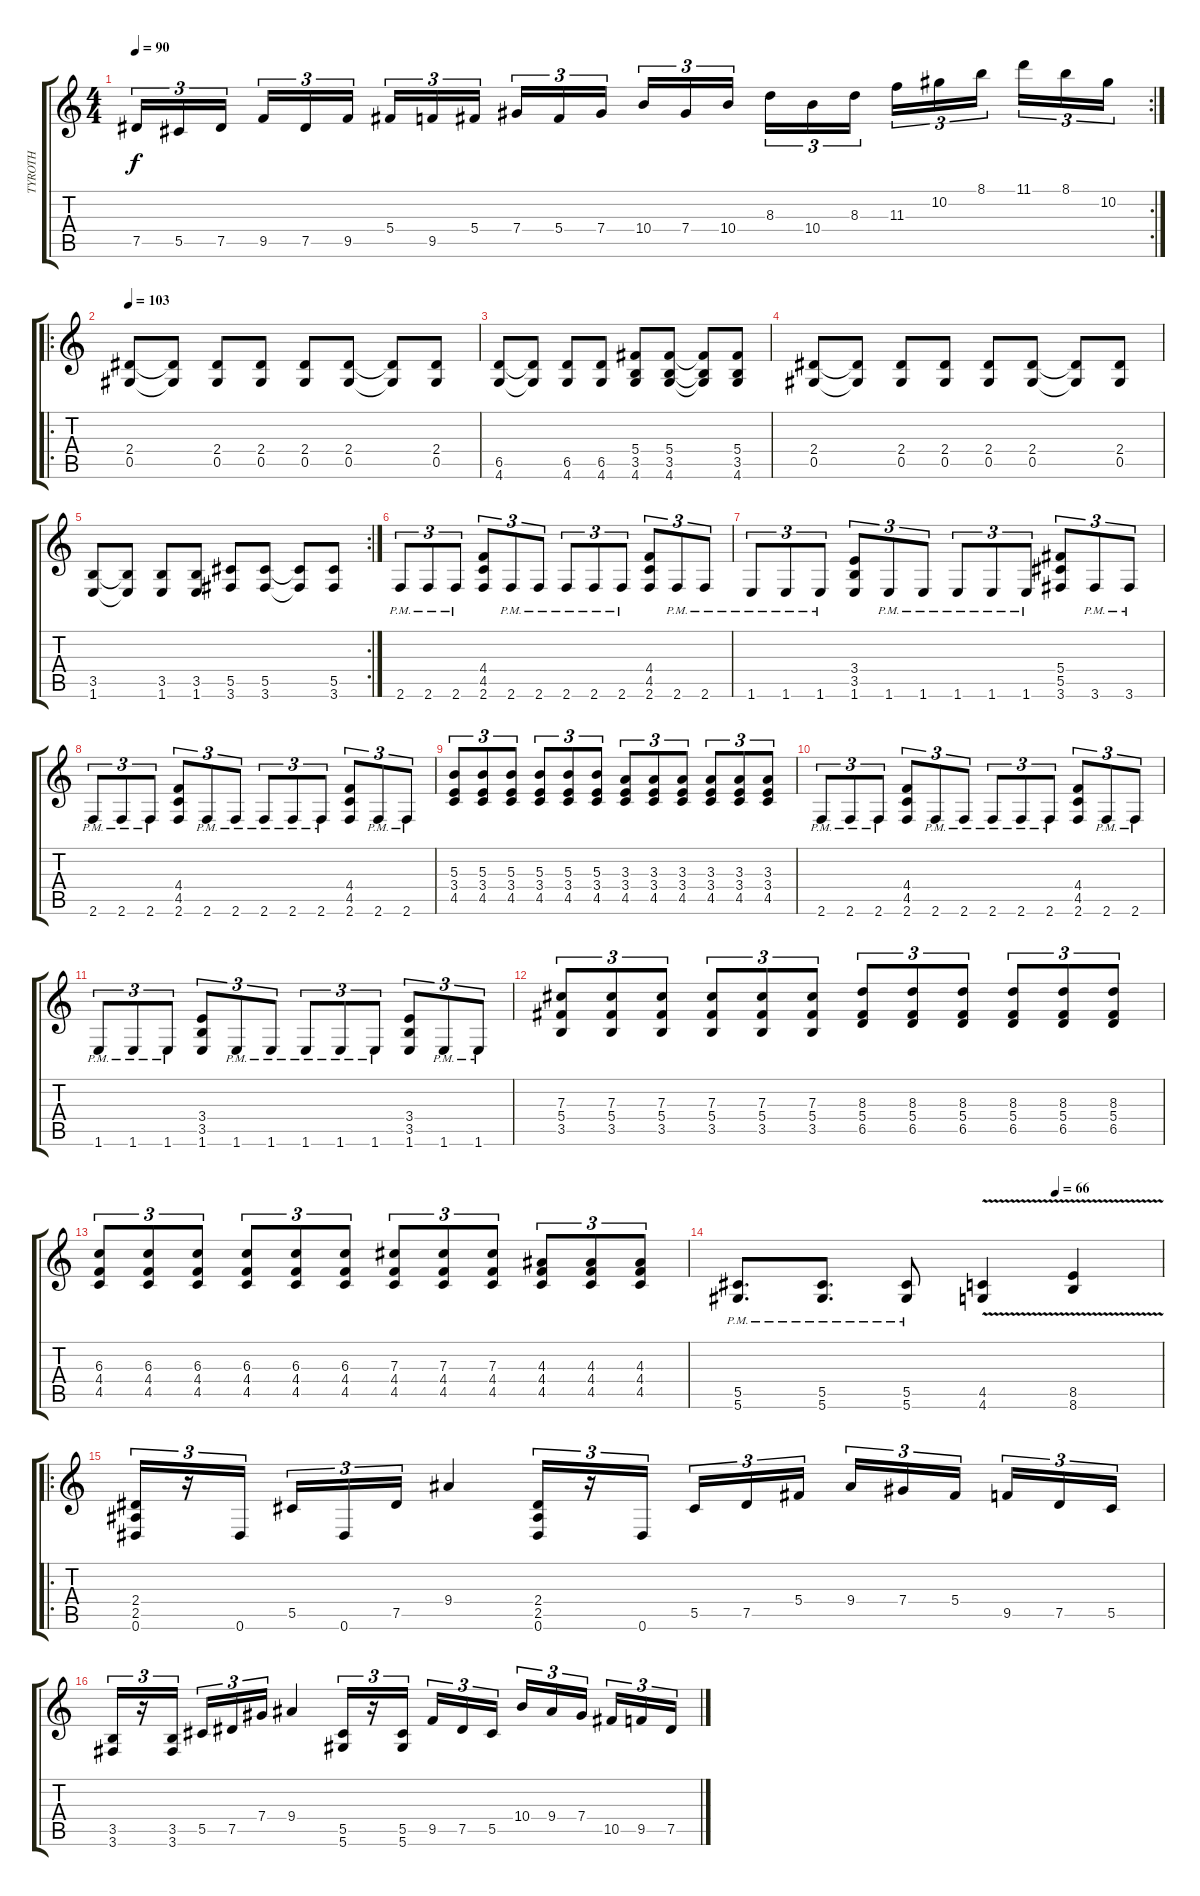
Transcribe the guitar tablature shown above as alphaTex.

\track ("TYROTH" "TYROTH") {instrument distortionguitar}
\staff {score tabs}
\tuning (Eb4 Bb3 Gb3 Db3 Ab2 Eb2) {hide}
\rc 2
\ts (4 4)
\tempo 90
\clef g2
\ks c
7.5.16{tu (3 2) dy f} 5.5.16{tu (3 2)} 7.5.16{tu (3 2) beam splitsecondary} 9.5.16{tu (3 2)} 7.5.16{tu (3 2)} 9.5.16{tu (3 2)} 5.4.16{tu (3 2)} 9.5.16{tu (3 2)} 5.4.16{tu (3 2) beam splitsecondary} 7.4.16{tu (3 2)} 5.4.16{tu (3 2)} 7.4.16{tu (3 2)} 10.4.16{tu (3 2)} 7.4.16{tu (3 2)} 10.4.16{tu (3 2) beam splitsecondary} 8.3.16{tu (3 2)} 10.4.16{tu (3 2)} 8.3.16{tu (3 2)} 11.3.16{tu (3 2)} 10.2.16{tu (3 2)} 8.1.16{tu (3 2) beam splitsecondary} 11.1.16{tu (3 2)} 8.1.16{tu (3 2)} 10.2.16{tu (3 2)} |
\ro
\tempo 103
(2.4 0.5).8 (2.4{t} 0.5{t}).8 (2.4 0.5).8 (2.4 0.5).8 (2.4 0.5).8 (2.4 0.5).8 (2.4{t} 0.5{t}).8 (2.4 0.5).8 |
(6.5 4.6).8 (6.5{t} 4.6{t}).8 (6.5 4.6).8 (6.5 4.6).8 (5.4 3.5 4.6).8 (5.4 3.5 4.6).8 (5.4{t} 3.5{t} 4.6{t}).8 (5.4 3.5 4.6).8 |
(2.4 0.5).8 (2.4{t} 0.5{t}).8 (2.4 0.5).8 (2.4 0.5).8 (2.4 0.5).8 (2.4 0.5).8 (2.4{t} 0.5{t}).8 (2.4 0.5).8 |
\rc 2
(3.5 1.6).8 (3.5{t} 1.6{t}).8 (3.5 1.6).8 (3.5 1.6).8 (5.5 3.6).8 (5.5 3.6).8 (5.5{t} 3.6{t}).8 (5.5 3.6).8 |
2.6{pm}.8{tu (3 2)} 2.6{pm}.8{tu (3 2)} 2.6{pm}.8{tu (3 2)} (4.4 4.5 2.6).8{tu (3 2)} 2.6{pm}.8{tu (3 2)} 2.6{pm}.8{tu (3 2)} 2.6{pm}.8{tu (3 2)} 2.6{pm}.8{tu (3 2)} 2.6{pm}.8{tu (3 2)} (4.4 4.5 2.6).8{tu (3 2)} 2.6{pm}.8{tu (3 2)} 2.6{pm}.8{tu (3 2)} |
1.6{pm}.8{tu (3 2)} 1.6{pm}.8{tu (3 2)} 1.6{pm}.8{tu (3 2)} (3.4 3.5 1.6).8{tu (3 2)} 1.6{pm}.8{tu (3 2)} 1.6{pm}.8{tu (3 2)} 1.6{pm}.8{tu (3 2)} 1.6{pm}.8{tu (3 2)} 1.6{pm}.8{tu (3 2)} (5.4 5.5 3.6).8{tu (3 2)} 3.6{pm}.8{tu (3 2)} 3.6{pm}.8{tu (3 2)} |
2.6{pm}.8{tu (3 2)} 2.6{pm}.8{tu (3 2)} 2.6{pm}.8{tu (3 2)} (4.4 4.5 2.6).8{tu (3 2)} 2.6{pm}.8{tu (3 2)} 2.6{pm}.8{tu (3 2)} 2.6{pm}.8{tu (3 2)} 2.6{pm}.8{tu (3 2)} 2.6{pm}.8{tu (3 2)} (4.4 4.5 2.6).8{tu (3 2)} 2.6{pm}.8{tu (3 2)} 2.6{pm}.8{tu (3 2)} |
(5.3 3.4 4.5).8{tu (3 2)} (5.3 3.4 4.5).8{tu (3 2)} (5.3 3.4 4.5).8{tu (3 2)} (5.3 3.4 4.5).8{tu (3 2)} (5.3 3.4 4.5).8{tu (3 2)} (5.3 3.4 4.5).8{tu (3 2)} (3.3 3.4 4.5).8{tu (3 2)} (3.3 3.4 4.5).8{tu (3 2)} (3.3 3.4 4.5).8{tu (3 2)} (3.3 3.4 4.5).8{tu (3 2)} (3.3 3.4 4.5).8{tu (3 2)} (3.3 3.4 4.5).8{tu (3 2)} |
2.6{pm}.8{tu (3 2)} 2.6{pm}.8{tu (3 2)} 2.6{pm}.8{tu (3 2)} (4.4 4.5 2.6).8{tu (3 2)} 2.6{pm}.8{tu (3 2)} 2.6{pm}.8{tu (3 2)} 2.6{pm}.8{tu (3 2)} 2.6{pm}.8{tu (3 2)} 2.6{pm}.8{tu (3 2)} (4.4 4.5 2.6).8{tu (3 2)} 2.6{pm}.8{tu (3 2)} 2.6{pm}.8{tu (3 2)} |
1.6{pm}.8{tu (3 2)} 1.6{pm}.8{tu (3 2)} 1.6{pm}.8{tu (3 2)} (3.4 3.5 1.6).8{tu (3 2)} 1.6{pm}.8{tu (3 2)} 1.6{pm}.8{tu (3 2)} 1.6{pm}.8{tu (3 2)} 1.6{pm}.8{tu (3 2)} 1.6{pm}.8{tu (3 2)} (3.4 3.5 1.6).8{tu (3 2)} 1.6{pm}.8{tu (3 2)} 1.6{pm}.8{tu (3 2)} |
(7.3 5.4 3.5).8{tu (3 2)} (7.3 5.4 3.5).8{tu (3 2)} (7.3 5.4 3.5).8{tu (3 2)} (7.3 5.4 3.5).8{tu (3 2)} (7.3 5.4 3.5).8{tu (3 2)} (7.3 5.4 3.5).8{tu (3 2)} (8.3 5.4 6.5).8{tu (3 2)} (8.3 5.4 6.5).8{tu (3 2)} (8.3 5.4 6.5).8{tu (3 2)} (8.3 5.4 6.5).8{tu (3 2)} (8.3 5.4 6.5).8{tu (3 2)} (8.3 5.4 6.5).8{tu (3 2)} |
(6.3 4.4 4.5).8{tu (3 2)} (6.3 4.4 4.5).8{tu (3 2)} (6.3 4.4 4.5).8{tu (3 2)} (6.3 4.4 4.5).8{tu (3 2)} (6.3 4.4 4.5).8{tu (3 2)} (6.3 4.4 4.5).8{tu (3 2)} (7.3 4.4 4.5).8{tu (3 2)} (7.3 4.4 4.5).8{tu (3 2)} (7.3 4.4 4.5).8{tu (3 2)} (4.3 4.4 4.5).8{tu (3 2)} (4.3 4.4 4.5).8{tu (3 2)} (4.3 4.4 4.5).8{tu (3 2)} |
\tempo (66 0.75)
(5.5{pm} 5.6{pm}).8{d} (5.5 5.6{pm}).8{d} (5.5{pm} 5.6{pm}).8 (4.5{v} 4.6).4 (8.5{v} 8.6).4 |
\ro
(2.4 2.5 0.6).16{tu (3 2)} r.16{tu (3 2)} 0.6.16{tu (3 2) beam splitsecondary} 5.5.16{tu (3 2)} 0.6.16{tu (3 2)} 7.5.16{tu (3 2)} 9.4.4 (2.4 2.5 0.6).16{tu (3 2)} r.16{tu (3 2)} 0.6.16{tu (3 2) beam splitsecondary} 5.5.16{tu (3 2)} 7.5.16{tu (3 2)} 5.4.16{tu (3 2)} 9.4.16{tu (3 2)} 7.4.16{tu (3 2)} 5.4.16{tu (3 2) beam splitsecondary} 9.5.16{tu (3 2)} 7.5.16{tu (3 2)} 5.5.16{tu (3 2)} |
(3.5 3.6).16{tu (3 2)} r.16{tu (3 2)} (3.5 3.6).16{tu (3 2) beam splitsecondary} 5.5.16{tu (3 2)} 7.5.16{tu (3 2)} 7.4.16{tu (3 2)} 9.4.4 (5.5 5.6).16{tu (3 2)} r.16{tu (3 2)} (5.5 5.6).16{tu (3 2) beam splitsecondary} 9.5.16{tu (3 2)} 7.5.16{tu (3 2)} 5.5.16{tu (3 2)} 10.4.16{tu (3 2)} 9.4.16{tu (3 2)} 7.4.16{tu (3 2) beam splitsecondary} 10.5.16{tu (3 2)} 9.5.16{tu (3 2)} 7.5.16{tu (3 2)}
